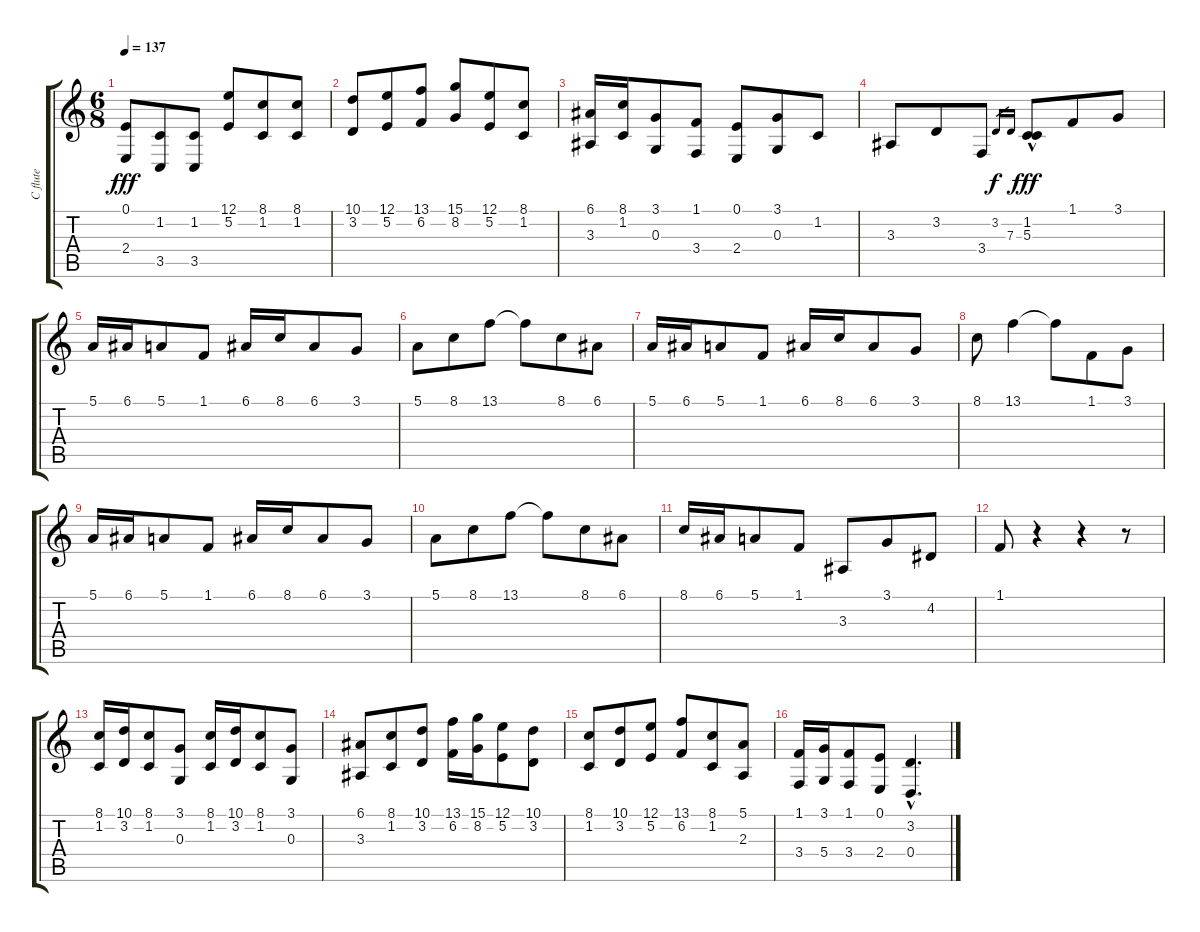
\track ("C flute" "C flute") {instrument flute}
\staff {score tabs}
\tuning (E4 B3 G3 D3 A2 E2) {hide}
\ts (6 8)
\tempo 137
\clef g2
\ks c
(0.1 2.4).8{dy fff} (1.2 3.5).8 (1.2 3.5).8 (12.1 5.2).8 (8.1 1.2).8 (8.1 1.2).8 |
(10.1 3.2).8 (12.1 5.2).8 (13.1 6.2).8 (15.1 8.2).8 (12.1 5.2).8 (8.1 1.2).8 |
(6.1 3.3).16 (8.1 1.2).16 (3.1 0.3).8 (1.1 3.4).8 (0.1 2.4).8 (3.1 0.3).8 1.2.8 |
3.3.8 3.2.8 3.4.8 3.2.16{gr dy f} 7.3.16{gr} (1.2 5.3{hac}).8{dy fff} 1.1.8 3.1.8 |
5.1.16 6.1.16 5.1.8 1.1.8 6.1.16 8.1.16 6.1.8 3.1.8 |
5.1.8 8.1.8 13.1.8 13.1{t}.8 8.1.8 6.1.8 |
5.1.16 6.1.16 5.1.8 1.1.8 6.1.16 8.1.16 6.1.8 3.1.8 |
8.1.8 13.1.4 13.1{t}.8 1.1.8 3.1.8 |
5.1.16 6.1.16 5.1.8 1.1.8 6.1.16 8.1.16 6.1.8 3.1.8 |
5.1.8 8.1.8 13.1.8 13.1{t}.8 8.1.8 6.1.8 |
8.1.16 6.1.16 5.1.8 1.1.8 3.3.8 3.1.8 4.2.8 |
1.1.8 r.4 r.4 r.8 |
(8.1 1.2).16 (10.1 3.2).16 (8.1 1.2).8 (3.1 0.3).8 (8.1 1.2).16 (10.1 3.2).16 (8.1 1.2).8 (3.1 0.3).8 |
(6.1 3.3).8 (8.1 1.2).8 (10.1 3.2).8 (13.1 6.2).16 (15.1 8.2).16 (12.1 5.2).8 (10.1 3.2).8 |
(8.1 1.2).8 (10.1 3.2).8 (12.1 5.2).8 (13.1 6.2).8 (8.1 1.2).8 (5.1 2.3).8 |
(1.1 3.4).16 (3.1 5.4).16 (1.1 3.4).8 (0.1 2.4).8 (3.2{hac} 0.4{hac}).4{d}
